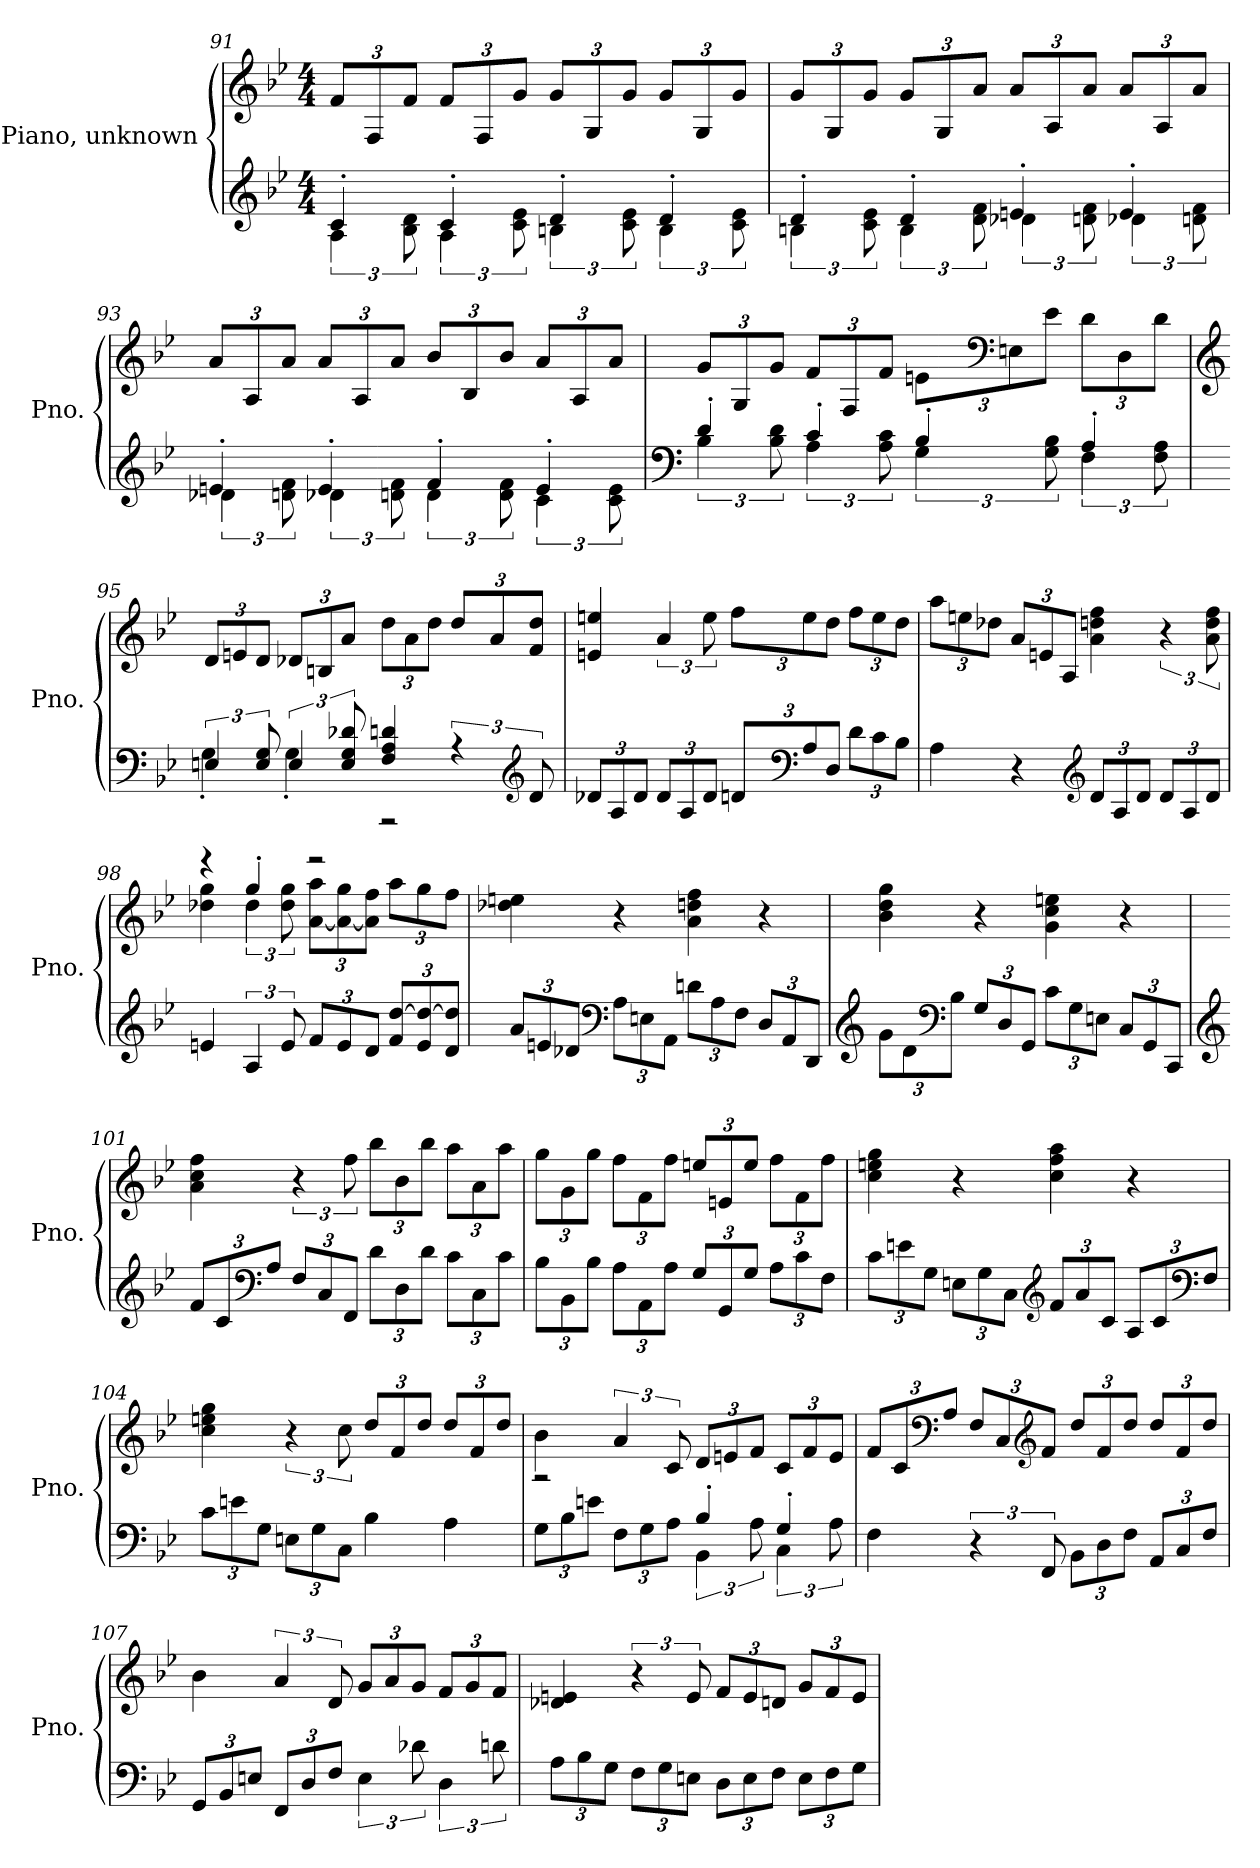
**kern	**kern
*part1	*part1
*staff2	*staff1
*I"Piano, unknown	*
*I'Pno.	*
!!LO:LB:g=z
*clefG2	*clefG2
*k[b-e-]	*k[b-e-]
*M4/4	*M4/4
=91	=91
*^	*
*	*	*Xbrackettup
4c'/	6A\	12f/L
.	.	12F/
.	12B-\ 12d\	12f/J
4c'/	6A\	12f/L
.	.	12F/
.	12c\ 12e-\	12g/J
4d'/	6Bn\	12g/L
.	.	12G/
.	12c\ 12e-\	12g/J
4d'/	6B\	12g/L
.	.	12G/
.	12c\ 12e-\	12g/J
=92	=92	=92
4d'/	6Bn\	12g/L
.	.	12G/
.	12c\ 12e-\	12g/J
4d'/	6B\	12g/L
.	.	12G/
.	12d\ 12f\	12a/J
4en'/	6d-X\	12a/L
.	.	12A/
.	12dn\ 12f\	12a/J
4e'/	6d-X\	12a/L
.	.	12A/
.	12dn\ 12f\	12a/J
=93	=93	=93
4en'/	6d-X\	12a/L
.	.	12A/
.	12dn\ 12f\	12a/J
4e'/	6d-X\	12a/L
.	.	12A/
.	12dn\ 12f\	12a/J
4f'/	6d\	12b-/L
.	.	12B-/
.	12d\ 12f\	12b-/J
4e'/	6c\	12a/L
.	.	12A/
.	12c\ 12e\	12a/J
!!LO:LB:g=z
=94	=94	=94
*clefF4	*	*
4d'/	6B-\	12g/L
.	.	12G/
.	12B-\ 12d\	12g/J
4c'/	6A\	12f/L
.	.	12F/
.	12A\ 12c\	12f/J
4B-'/	6G\	12en\L
*	*	*clefF4
.	.	12En\
.	12G\ 12B-\	12e\J
4A'/	6F\	12d\L
.	.	12D\
.	12F\ 12A\	12d\J
=95	=95	=95
*	*	*clefG2
6En/	4G'\	12d/L
.	.	12en/
12E/ 12G/	.	12d/J
6E/	4G'\	12d-X/L
.	.	12Bn/
12E/ 12G/ 12d-X/	.	12a/J
4F/ 4A/ 4dn/	2r	12dd\L
.	.	12a\
.	.	12dd\J
6r	.	12dd/L
.	.	12a/
*clefG2	*	*
12d/	.	12f/ 12dd/J
*v	*v	*
!!LO:LB:g=z
=96	=96
*Xbrackettup	*
12d-X/L	4en/ 4een/
12A/	.
12d-/J	.
*	*brackettup
12d-/L	6a/
12A/	.
12d-/J	12ee\
*	*Xbrackettup
12dn/L	12ff\L
*clefF4	*
12A/	12ee\
12D/J	12dd\J
12d\L	12ff\L
12c\	12ee\
12B-\J	12dd\J
=97	=97
4A\	12aa\L
.	12een\
.	12dd-X\J
4r	12a/L
.	12en/
.	12A/J
*clefG2	*
12d/L	4a\ 4ddn\ 4ff\
12A/	.
12d/J	.
*	*brackettup
12d/L	6r
12A/	.
12d/J	12a\ 12dd\ 12ff\
=98	=98
*	*^
4en/	4r	4dd-X\ 4gg\
*brackettup	*	*
6A/	4gg'/	6dd-\
12e/	.	12dd-\ 12gg\
*Xbrackettup	*	*Xbrackettup
12f/L	2r	[12a\ 12aa\L
12e/	.	12a\_ 12gg\
12d/J	.	12a\] 12ff\J
12f/ [12dd/L	.	12aa\L
12e/ 12dd/_	.	12gg\
12d/ 12dd/]J	.	12ff\J
*	*v	*v
!!LO:PB:g=z
=99	=99
12a/L	4dd-X\ 4een\
12en/	.
12d-X/J	.
*clefF4	*
12A\L	4r
12En\	.
12AA\J	.
12dn\L	4a\ 4ddn\ 4ff\
12A\	.
12F\J	.
12D/L	4r
12AA/	.
12DD/J	.
=100	=100
*clefG2	*
12g\L	4b-\ 4dd\ 4gg\
12d\	.
*clefF4	*
12B-\J	.
12G/L	4r
12D/	.
12GG/J	.
12c\L	4g\ 4cc\ 4een\
12G\	.
12En\J	.
12C/L	4r
12GG/	.
12CC/J	.
!!LO:LB:g=z
=101	=101
*clefG2	*
12f/L	4a\ 4cc\ 4ff\
12c/	.
*clefF4	*
12A/J	.
*	*brackettup
12F/L	6r
12C/	.
12FF/J	12ff\
*	*Xbrackettup
12d\L	12bb-\L
12D\	12b-\
12d\J	12bb-\J
12c\L	12aa\L
12C\	12a\
12c\J	12aa\J
=102	=102
12B-\L	12gg\L
12BB-\	12g\
12B-\J	12gg\J
12A\L	12ff\L
12AA\	12f\
12A\J	12ff\J
12G/L	12een/L
12GG/	12en/
12G/J	12ee/J
12A\L	12ff\L
12c\	12f\
12F\J	12ff\J
=103	=103
12c\L	4cc\ 4een\ 4gg\
12en\	.
12G\J	.
12En\L	4r
12G\	.
12C\J	.
*clefG2	*
12f/L	4cc\ 4ff\ 4aa\
12a/	.
12c/J	.
12A/L	4r
12c/	.
*clefF4	*
12F/J	.
!!LO:LB:g=z
=104	=104
12c\L	4cc\ 4een\ 4gg\
12en\	.
12G\J	.
*	*brackettup
12En\L	6r
12G\	.
12C\J	12cc\
*	*Xbrackettup
4B-\	12dd/L
.	12f/
.	12dd/J
4A\	12dd/L
.	12f/
.	12dd/J
=105	=105
*^	*
2r	12G\L	4b-\
.	12B-\	.
.	12en\J	.
*	*	*brackettup
.	12F\L	6a/
.	12G\	.
.	12A\J	12c/
*	*brackettup	*Xbrackettup
4B-'/	6BB-\	12d/L
.	.	12en/
.	12A\	12f/J
4G'/	6C\	12c/L
.	.	12f/
.	12A\	12e/J
*v	*v	*
=106	=106
4F\	12f/L
.	12c/
*	*clefF4
.	12A/J
6r	12F/L
.	12C/
*	*clefG2
12FF/	12f/J
*Xbrackettup	*
12BB-\L	12dd/L
12D\	12f/
12F\J	12dd/J
12AA/L	12dd/L
12C/	12f/
12F/J	12dd/J
!!LO:LB:g=z
=107	=107
12GG/L	4b-\
12BB-/	.
12En/J	.
*	*brackettup
12FF/L	6a/
12D/	.
12F/J	12d/
*brackettup	*Xbrackettup
6E\	12g/L
.	12a/
12d-X\	12g/J
6D\	12f/L
.	12g/
12dn\	12f/J
=108	=108
*Xbrackettup	*
12A\L	4d-X/ 4en/
12B-\	.
12G\J	.
*	*brackettup
12F\L	6r
12G\	.
12En\J	12e/
*	*Xbrackettup
12D\L	12f/L
12E\	12e/
12F\J	12dn/J
12E\L	12g/L
12F\	12f/
12G\J	12e/J
=	=
*-	*-
